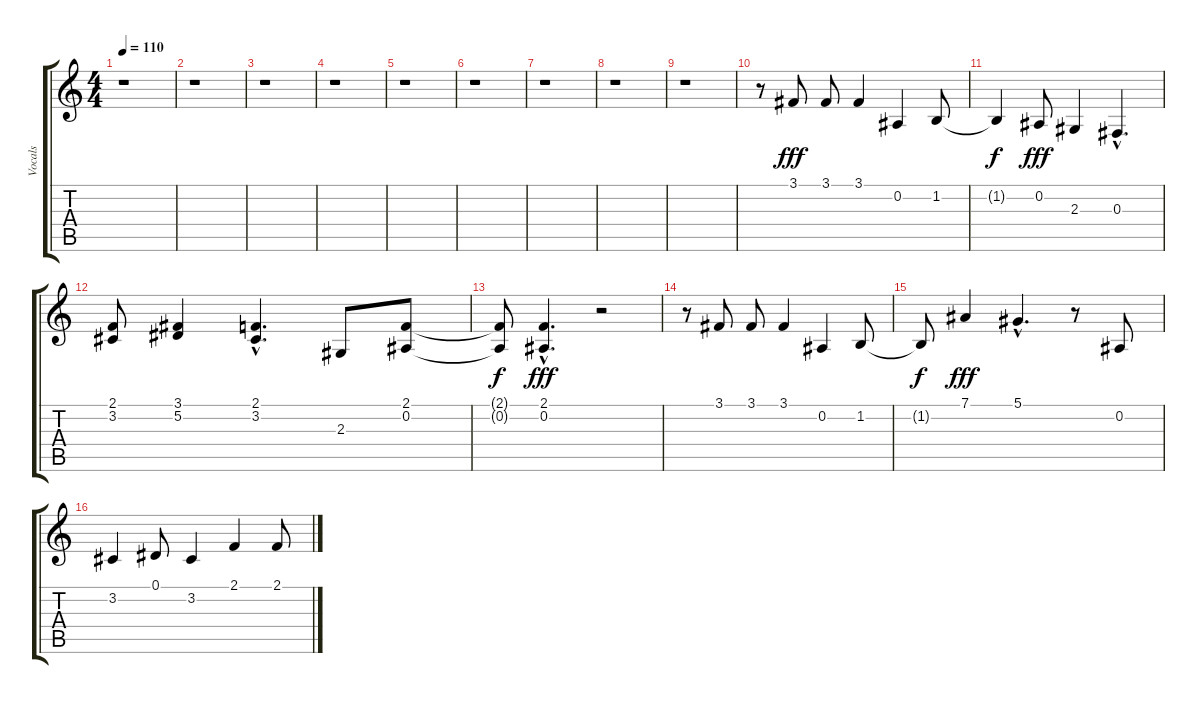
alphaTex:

\track ("Vocals" "Vocals") {instrument oboe}
\staff {score tabs}
\tuning (Eb4 Bb3 Gb3 Db3 Ab2 Eb2) {hide}
\ts (4 4)
\tempo 110
\clef g2
\ks c
r.1{dy fff} |
r.1 |
r.1 |
r.1 |
r.1 |
r.1 |
r.1 |
r.1 |
r.1 |
r.8 3.1.8 3.1.8 3.1.4 0.2.4 1.2.8 |
1.2{t}.4{dy f} 0.2.8{dy fff} 2.3.4 0.3{hac}.4{d} |
(2.1 3.2).8 (3.1 5.2).4 (2.1{hac} 3.2{hac}).4{d} 2.3.8 (2.1 0.2).8 |
(2.1{t} 0.2{t}).8{dy f} (2.1{hac} 0.2{hac}).4{d dy fff} r.2 |
r.8 3.1.8 3.1.8 3.1.4 0.2.4 1.2.8 |
1.2{t}.8{dy f} 7.1.4{dy fff} 5.1{hac}.4{d} r.8 0.2.8 |
3.2.4 0.1.8 3.2.4 2.1.4 2.1.8
